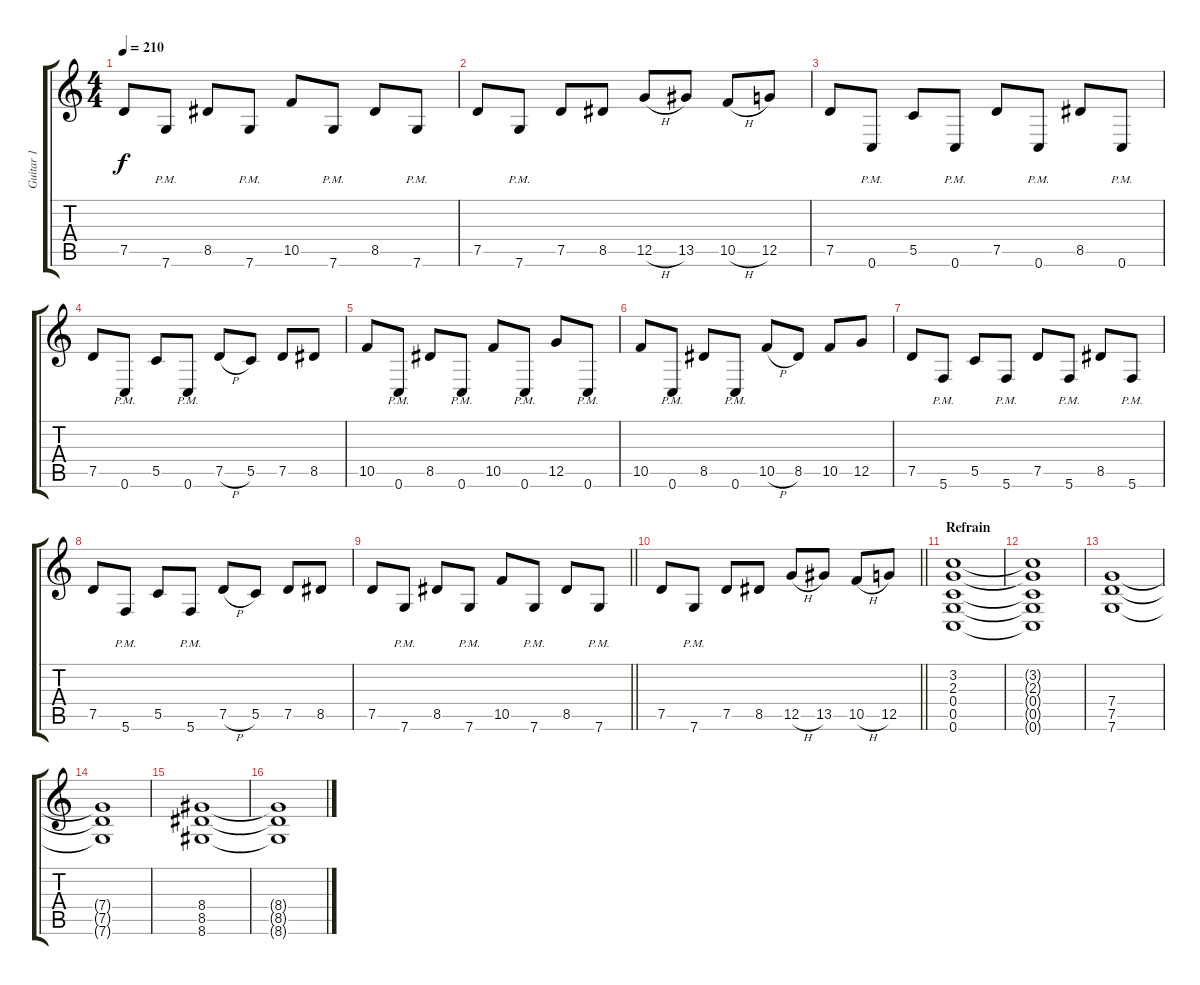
\track ("Guitar 1" "Guitar 1") {instrument distortionguitar}
\staff {score tabs}
\tuning (D4 A3 F3 C3 G2 C2) {hide}
\ts (4 4)
\tempo 210
\clef g2
\ks c
7.5.8{dy f} 7.6{pm}.8 8.5.8 7.6{pm}.8 10.5.8 7.6{pm}.8 8.5.8 7.6{pm}.8 |
7.5.8 7.6{pm}.8 7.5.8 8.5.8 12.5{h}.8 13.5.8 10.5{h}.8 12.5.8 |
7.5.8 0.6{pm}.8 5.5.8 0.6{pm}.8 7.5.8 0.6{pm}.8 8.5.8 0.6{pm}.8 |
7.5.8 0.6{pm}.8 5.5.8 0.6{pm}.8 7.5{h}.8 5.5.8 7.5.8 8.5.8 |
10.5.8 0.6{pm}.8 8.5.8 0.6{pm}.8 10.5.8 0.6{pm}.8 12.5.8 0.6{pm}.8 |
10.5.8 0.6{pm}.8 8.5.8 0.6{pm}.8 10.5{h}.8 8.5.8 10.5.8 12.5.8 |
7.5.8 5.6{pm}.8 5.5.8 5.6{pm}.8 7.5.8 5.6{pm}.8 8.5.8 5.6{pm}.8 |
7.5.8 5.6{pm}.8 5.5.8 5.6{pm}.8 7.5{h}.8 5.5.8 7.5.8 8.5.8 |
\barLineRight lightlight
7.5.8 7.6{pm}.8 8.5.8 7.6{pm}.8 10.5.8 7.6{pm}.8 8.5.8 7.6{pm}.8 |
\barLineRight lightlight
7.5.8 7.6{pm}.8 7.5.8 8.5.8 12.5{h}.8 13.5.8 10.5{h}.8 12.5.8 |
\section ("" "Refrain")
(3.2 2.3 0.4 0.5 0.6).1 |
(3.2{t} 2.3{t} 0.4{t} 0.5{t} 0.6{t}).1 |
(7.4 7.5 7.6).1 |
(7.4{t} 7.5{t} 7.6{t}).1 |
(8.4 8.5 8.6).1 |
(8.4{t} 8.5{t} 8.6{t}).1
